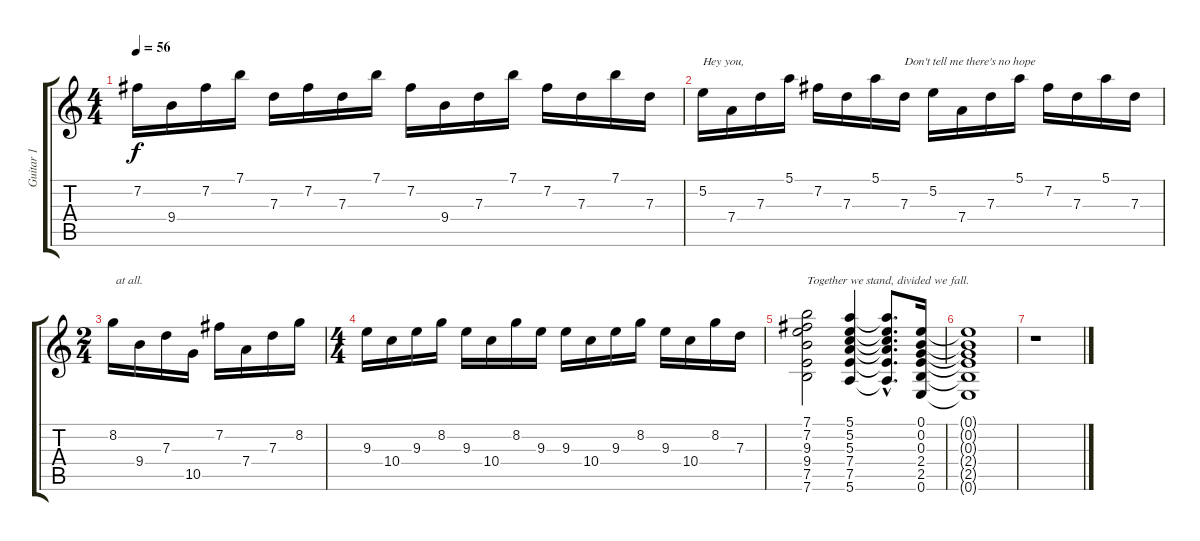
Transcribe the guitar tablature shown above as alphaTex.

\track ("Guitar 1" "Guitar 1") {instrument acousticguitarsteel}
\staff {score tabs}
\tuning (E4 B3 G3 D3 A2 E2) {hide}
\ts (4 4)
\tempo 56
\clef g2
\ks c
7.2.16{dy f} 9.4.16 7.2.16 7.1.16 7.3.16 7.2.16 7.3.16 7.1.16 7.2.16 9.4.16 7.3.16 7.1.16 7.2.16 7.3.16 7.1.16 7.3.16 |
5.2.16{txt "Hey you,"} 7.4.16 7.3.16 5.1.16 7.2.16 7.3.16 5.1.16 7.3.16{txt "Don't tell me there's no hope"} 5.2.16 7.4.16 7.3.16 5.1.16 7.2.16 7.3.16 5.1.16 7.3.16 |
\ts (2 4)
8.2.16{txt " at all."} 9.4.16 7.3.16 10.5.16 7.2.16 7.4.16 7.3.16 8.2.16 |
\ts (4 4)
9.3.16 10.4.16 9.3.16 8.2.16 9.3.16 10.4.16 8.2.16 9.3.16 9.3.16 10.4.16 9.3.16 8.2.16 9.3.16 10.4.16 8.2.16 7.3.16 |
(7.1 7.2 9.3 9.4 7.5 7.6).2{txt "Together we stand, divided we fall."} (5.1 5.2 5.3 7.4 7.5 5.6).4 (5.1{hac t} 5.2{hac t} 5.3{hac t} 7.4{hac t} 7.5{hac t} 5.6{hac t}).8{d} (0.1 0.2 0.3 2.4 2.5 0.6).16 |
(0.1{t} 0.2{t} 0.3{t} 2.4{t} 2.5{t} 0.6{t}).1 |
r.1
